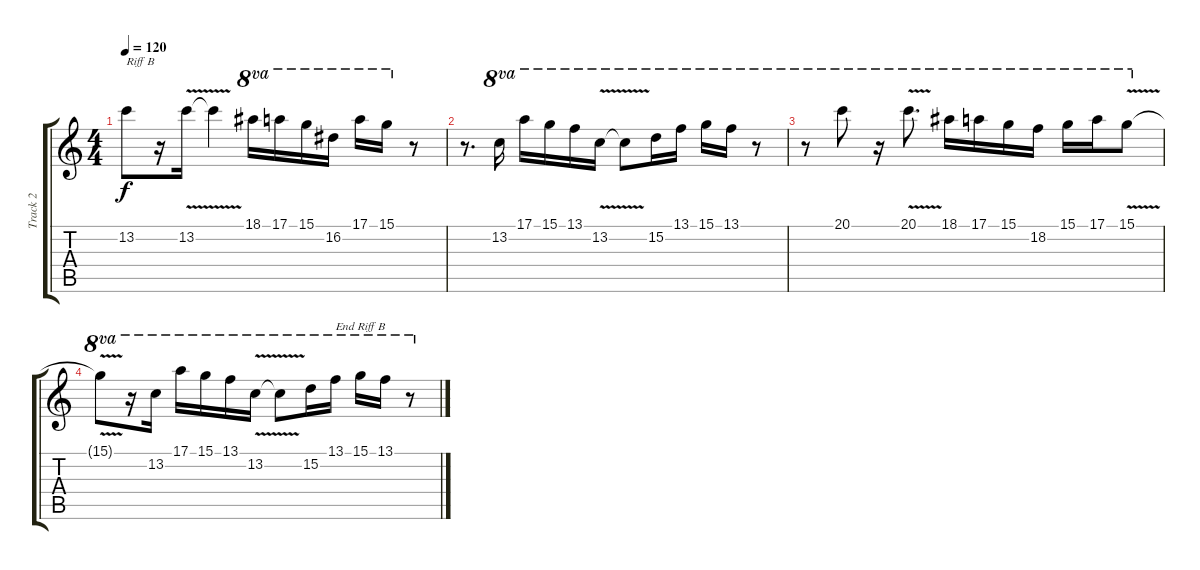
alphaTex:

\track ("Track 2" "Track 2") {instrument overdrivenguitar}
\staff {score tabs}
\tuning (E4 B3 G3 D3 A2 E2) {hide}
\ts (4 4)
\tempo 120
\clef g2
\ks c
13.2.8{txt "Riff B" dy f} r.16 13.2{v}.16 13.2{t}.4 18.1.16{ot 8va} 17.1.16{ot 8va} 15.1.16{ot 8va} 16.2.16{ot 8va} 17.1.16{ot 8va} 15.1.16{ot 8va} r.8 |
r.8{d} 13.2.16{ot 8va} 17.1.16{ot 8va} 15.1.16{ot 8va} 13.1.16{ot 8va} 13.2{v}.16{ot 8va} 13.2{t}.8{ot 8va} 15.2.16{ot 8va} 13.1.16{ot 8va} 15.1.16{ot 8va} 13.1.16{ot 8va} r.8{ot 8va} |
r.8{ot 8va} 20.1.8{ot 8va} r.16{ot 8va} 20.1{v}.8{d ot 8va} 18.1.16{ot 8va} 17.1.16{ot 8va} 15.1.16{ot 8va} 18.2.16{ot 8va} 15.1.16{ot 8va} 17.1.16{ot 8va} 15.1{v}.8{ot 8va} |
15.1{t}.8{ot 8va} r.16{ot 8va} 13.2.16{ot 8va} 17.1.16{ot 8va} 15.1.16{ot 8va} 13.1.16{ot 8va} 13.2{v}.16{ot 8va} 13.2{t}.8{ot 8va} 15.2.16{ot 8va} 13.1.16{ot 8va txt "End Riff B"} 15.1.16{ot 8va} 13.1.16{ot 8va} r.8{ot 8va}
